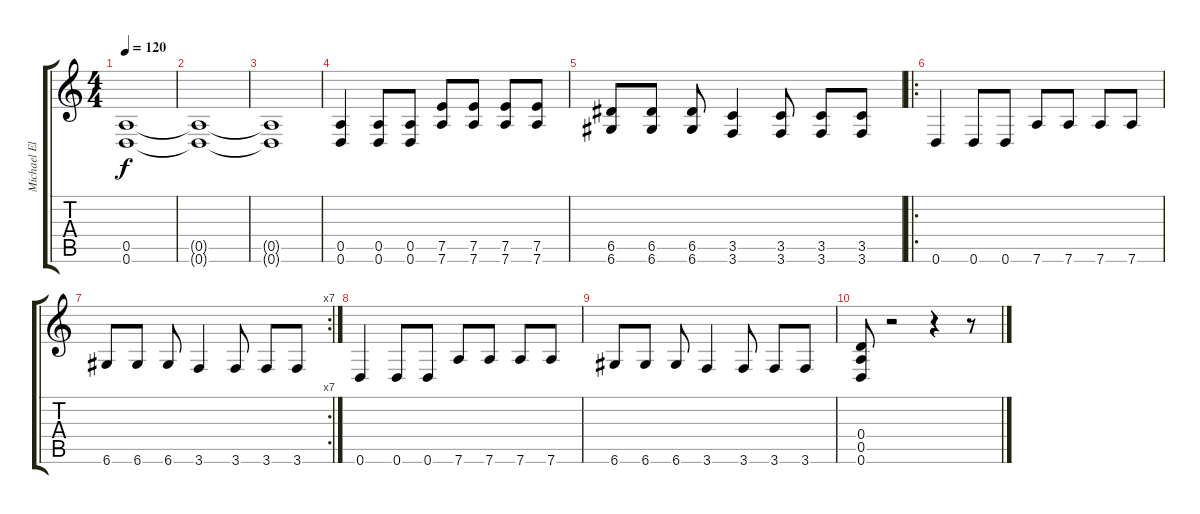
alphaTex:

\track ("Michael Elmes" "Michael El") {instrument overdrivenguitar}
\staff {score tabs}
\tuning (E4 B3 G3 D3 A2 D2) {hide}
\ts (4 4)
\tempo 120
\clef g2
\ks c
(0.5{t} 0.6{t}).1{dy f} |
(0.5{t} 0.6{t}).1 |
(0.5{t} 0.6{t}).1 |
(0.5 0.6).4 (0.5 0.6).8 (0.5 0.6).8 (7.5 7.6).8 (7.5 7.6).8 (7.5 7.6).8 (7.5 7.6).8 |
(6.5 6.6).8 (6.5 6.6).8 (6.5 6.6).8 (3.5 3.6).4 (3.5 3.6).8 (3.5 3.6).8 (3.5 3.6).8 |
\ro
0.6.4 0.6.8 0.6.8 7.6.8 7.6.8 7.6.8 7.6.8 |
\rc 7
6.6.8 6.6.8 6.6.8 3.6.4 3.6.8 3.6.8 3.6.8 |
0.6.4 0.6.8 0.6.8 7.6.8 7.6.8 7.6.8 7.6.8 |
6.6.8 6.6.8 6.6.8 3.6.4 3.6.8 3.6.8 3.6.8 |
(0.4 0.5 0.6).8 r.2 r.4 r.8
